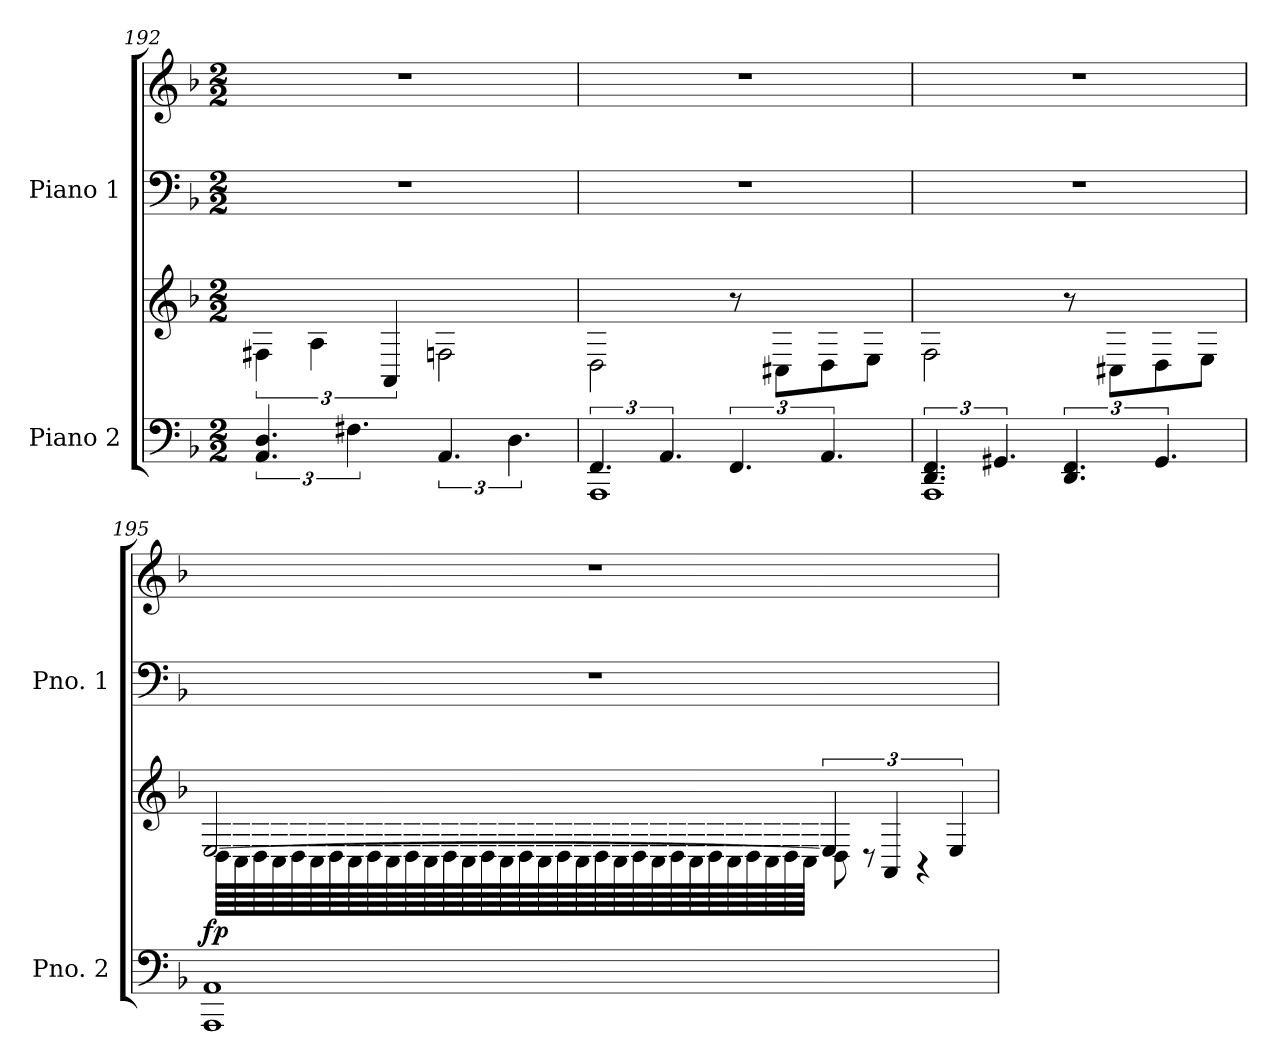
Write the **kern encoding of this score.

**kern	**kern	**dynam	**kern	**kern
*part2	*part2	*part2	*part1	*part1
*staff4	*staff3	*staff3/4	*staff2	*staff1
*I"Piano 2	*	*	*I"Piano 1	*
*I'Pno. 2	*	*	*I'Pno. 1	*
*clefF4	*clefG2	*	*clefF4	*clefG2
*k[b-]	*k[b-]	*	*k[b-]	*k[b-]
*M2/2	*M2/2	*	*M2/2	*M2/2
=192	=192	=192	=192	=192
6.AA/ 6.D/	6F#X\	.	1r	1r
.	6A\	.	.	.
6.F#X\	.	.	.	.
.	6AA/	.	.	.
6.AA/	2Fn\	.	.	.
6.D\	.	.	.	.
=193	=193	=193	=193	=193
*^	*	*	*	*
6.FF/	1AAA	2D\	.	1r	1r
6.AA/	.	.	.	.	.
6.FF/	.	8r	.	.	.
.	.	8C#X\L	.	.	.
6.AA/	.	8D\	.	.	.
.	.	8E\J	.	.	.
!!LO:LB:g=z
=194	=194	=194	=194	=194	=194
6.DD/ 6.FF/	1AAA	2F\	.	1r	1r
6.GG#X/	.	.	.	.	.
6.DD/ 6.FF/	.	8r	.	.	.
.	.	8C#X\L	.	.	.
6.GG#/	.	8D\	.	.	.
.	.	8E\J	.	.	.
*v	*v	*	*	*	*
=195	=195	=195	=195	=195
*	*^	*	*	*
!	!	!	!LO:DY:b	!	!
*	*tremolo	*	*	*	*
1AAA 1AA	[2E/	64D\LLLL	fp	1r	1r
.	.	64C\	.	.	.
.	.	64D\	.	.	.
.	.	64C\	.	.	.
.	.	64D\	.	.	.
.	.	64C\	.	.	.
.	.	64D\	.	.	.
.	.	64C\	.	.	.
.	.	64D\	.	.	.
.	.	64C\	.	.	.
.	.	64D\	.	.	.
.	.	64C\	.	.	.
.	.	64D\	.	.	.
.	.	64C\	.	.	.
.	.	64D\	.	.	.
.	.	64C\	.	.	.
.	.	64D\	.	.	.
.	.	64C\	.	.	.
.	.	64D\	.	.	.
.	.	64C\	.	.	.
.	.	64D\	.	.	.
.	.	64C\	.	.	.
.	.	64D\	.	.	.
.	.	64C\	.	.	.
.	.	64D\	.	.	.
.	.	64C\	.	.	.
.	.	64D\	.	.	.
.	.	64C\	.	.	.
.	.	64D\	.	.	.
.	.	64C\	.	.	.
.	.	64D\	.	.	.
.	.	64C\JJJJ	.	.	.
*	*Xtremolo	*	*	*	*
.	6E/]	8D\	.	.	.
.	.	.	.	.	.
.	.	.	.	.	.
.	.	.	.	.	.
.	.	.	.	.	.
.	.	.	.	.	.
.	.	.	.	.	.
.	.	.	.	.	.
.	.	8r	.	.	.
.	.	.	.	.	.
.	.	.	.	.	.
.	6AA/	.	.	.	.
.	.	.	.	.	.
.	.	.	.	.	.
.	.	.	.	.	.
.	.	.	.	.	.
.	.	.	.	.	.
.	.	4r	.	.	.
.	6E/	.	.	.	.
*	*v	*v	*	*	*
=	=	=	=	=
*-	*-	*-	*-	*-
